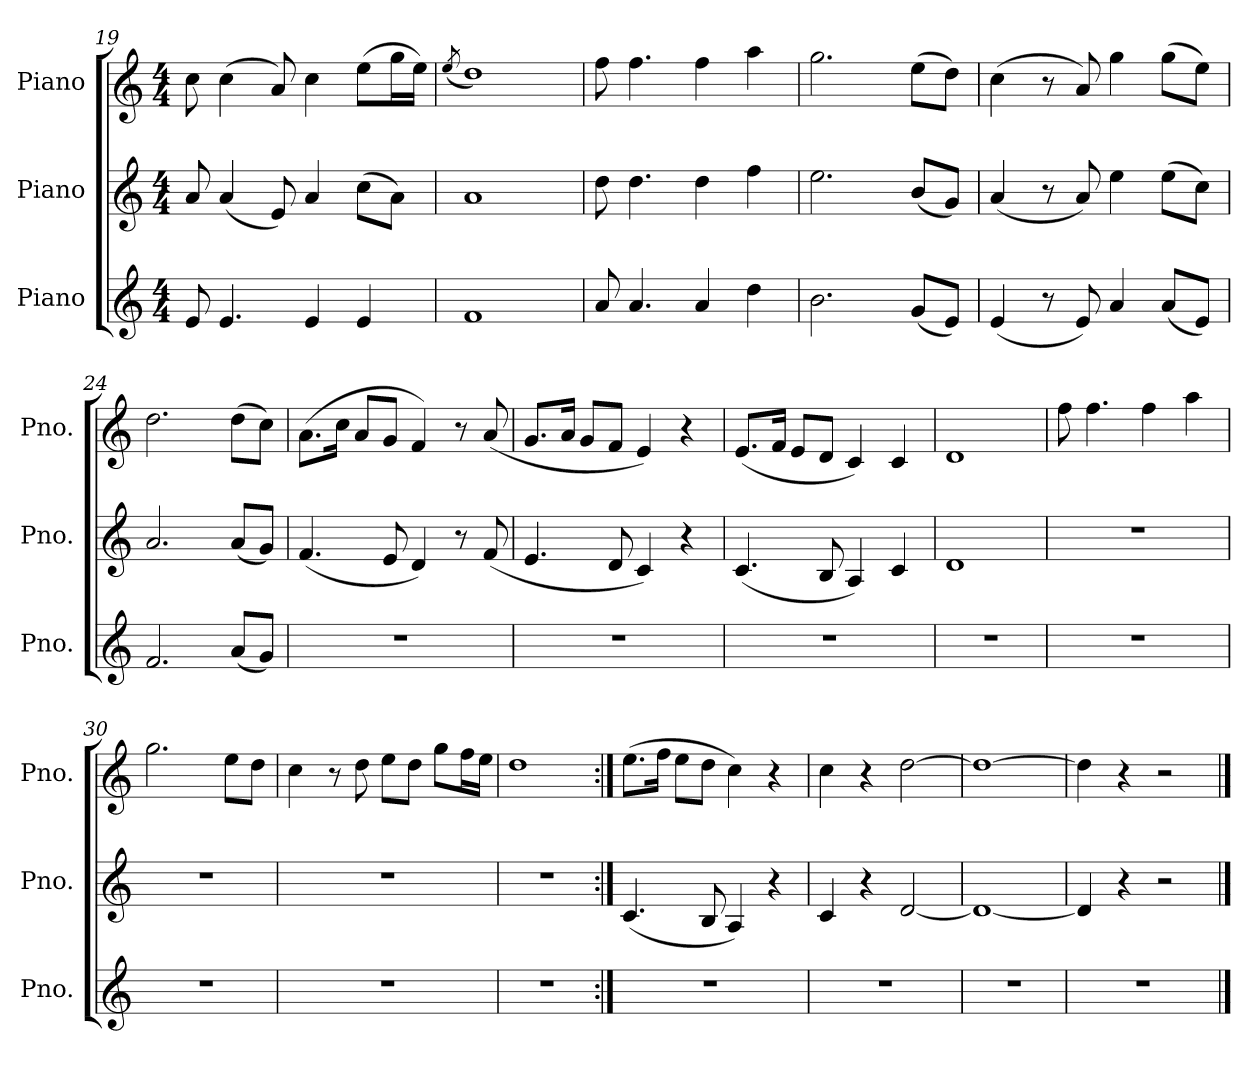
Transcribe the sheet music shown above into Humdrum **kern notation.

**kern	**kern	**kern
*part3	*part2	*part1
*staff3	*staff2	*staff1
*I"Piano	*I"Piano	*I"Piano
*I'Pno.	*I'Pno.	*I'Pno.
*clefG2	*clefG2	*clefG2
*k[]	*k[]	*k[]
*M4/4	*M4/4	*M4/4
=19	=19	=19
8e/	8a/	8cc\
4.e/	(<4a/	(>4cc\
.	8e/)	8a/)
4e/	4a/	4cc\
4e/	(>8cc\L	(>8ee\L
.	8a\J)	16gg\L
.	.	16ee\JJ)
=20	=20	=20
.	.	(<8qee/
1f	1a	1dd)
=21	=21	=21
8a/	8dd\	8ff\
4.a/	4.dd\	4.ff\
4a/	4dd\	4ff\
4dd\	4ff\	4aa\
=22	=22	=22
2.b\	2.ee\	2.gg\
(<8g/L	(<8b/L	(>8ee\L
8e/J)	8g/J)	8dd\J)
=23	=23	=23
(<4e/	(<4a/	(>4cc\
8r	8r	8r
8e/)	8a/)	8a/)
4a/	4ee\	4gg\
(<8a/L	(>8ee\L	(>8gg\L
8e/J)	8cc\J)	8ee\J)
=24	=24	=24
2.f/	2.a/	2.dd\
(<8a/L	(<8a/L	(>8dd\L
8g/J)	8g/J)	8cc\J)
=25	=25	=25
1r	(<4.f/	(>8.a\L
.	.	16cc\Jk
.	.	8a/L
.	8e/	8g/J
.	4d/)	4f/)
.	8r	8r
.	(<8f/	(<8a/
=26	=26	=26
1r	4.e/	8.g/L
.	.	16a/Jk
.	.	8g/L
.	8d/	8f/J
.	4c/)	4e/)
.	4r	4r
=27	=27	=27
1r	(<4.c/	(<8.e/L
.	.	16f/Jk
.	.	8e/L
.	8B/	8d/J
.	4A/)	4c/)
.	4c/	4c/
=28	=28	=28
1r	1d	1d
=29	=29	=29
1r	1r	8ff\
.	.	4.ff\
.	.	4ff\
.	.	4aa\
=30	=30	=30
1r	1r	2.gg\
.	.	8ee\L
.	.	8dd\J
=31	=31	=31
1r	1r	4cc\
.	.	8r
.	.	8dd\
.	.	8ee\L
.	.	8dd\J
.	.	8gg\L
.	.	16ff\L
.	.	16ee\JJ
=32	=32	=32
1r	1r	1dd
=33:|!	=33:|!	=33:|!
1r	(<4.c/	(>8.ee\L
.	.	16ff\Jk
.	.	8ee\L
.	8B/	8dd\J
.	4A/)	4cc\)
.	4r	4r
=34	=34	=34
1r	4c/	4cc\
.	4r	4r
.	[2d/	[2dd\
=35	=35	=35
1r	1d_	1dd_
=36	=36	=36
1r	4d/]	4dd\]
.	4r	4r
.	2r	2r
==	==	==
*-	*-	*-
